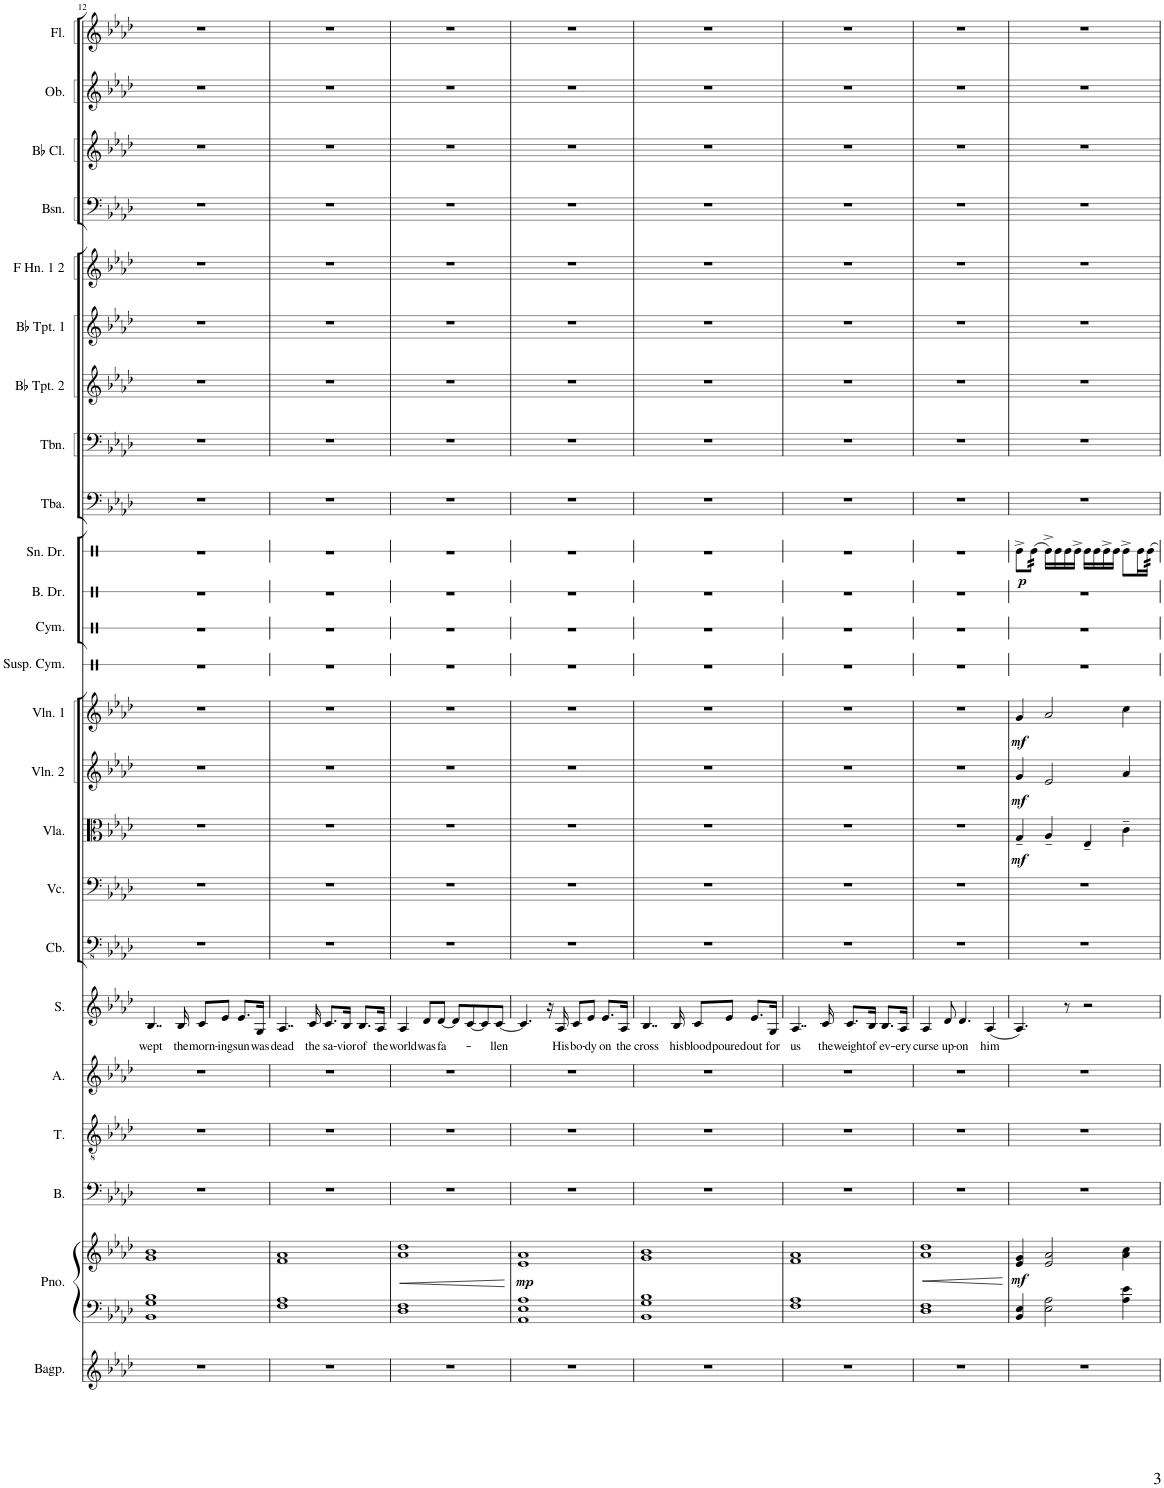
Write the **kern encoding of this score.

**kern	**kern	**kern	**dynam	**kern	**kern	**kern	**kern	**text	**kern	**kern	**kern	**dynam	**kern	**dynam	**kern	**dynam	**kern	**kern	**kern	**kern	**dynam	**kern	**kern	**kern	**kern	**kern	**kern	**kern	**kern	**kern
*part24	*part23	*part23	*part23	*part22	*part21	*part20	*part19	*part19	*part18	*part17	*part16	*part16	*part15	*part15	*part14	*part14	*part13	*part12	*part11	*part10	*part10	*part9	*part8	*part7	*part6	*part5	*part4	*part3	*part2	*part1
*staff25	*staff24	*staff23	*staff23/24	*staff22	*staff21	*staff20	*staff19	*staff19	*staff18	*staff17	*staff16	*staff16	*staff15	*staff15	*staff14	*staff14	*staff13	*staff12	*staff11	*staff10	*staff10	*staff9	*staff8	*staff7	*staff6	*staff5	*staff4	*staff3	*staff2	*staff1
*I"Bagpipe	*I"Piano	*	*	*I"Bass	*I"Tenor	*I"Alto	*I"Soprano	*	*I"Contrabass	*I"Violoncello	*I"Viola	*	*I"Violin 2	*	*I"Violin 1	*	*I"Suspended Cymbal	*I"Cymbal	*I"Bass Drum	*I"Snare Drum	*	*I"Tuba	*I"Trombone	*I"Bb Trumpet 2	*I"Bb Trumpet 1	*I"F Horn 1 &amp; 2	*I"Bassoon	*I"Bb Clarinet	*I"Oboe	*I"Flute
*I'Bagp.	*I'Pno.	*	*	*I'B.	*I'T.	*I'A.	*I'S.	*	*I'Cb.	*I'Vc.	*I'Vla.	*	*I'Vln. 2	*	*I'Vln. 1	*	*I'Susp. Cym.	*I'Cym.	*I'B. Dr.	*I'Sn. Dr.	*	*I'Tba.	*I'Tbn.	*I'Bb Tpt. 2	*I'Bb Tpt. 1	*I'F Hn. 1 2	*I'Bsn.	*I'Bb Cl.	*I'Ob.	*I'Fl.
!!LO:PB:g=z
*clefG2	*clefF4	*clefG2	*	*clefF4	*clefGv2	*clefG2	*clefG2	*	*clefFv4	*clefF4	*clefC3	*	*clefG2	*	*clefG2	*	*clefX	*clefX	*clefX	*clefX	*	*clefF4	*clefF4	*clefG2	*clefG2	*clefG2	*clefF4	*clefG2	*clefG2	*clefG2
*	*	*	*	*	*	*	*	*	*ITrd7c12	*	*	*	*	*	*	*	*	*	*	*	*	*	*	*ITrd1c2	*ITrd1c2	*ITrd4c7	*	*ITrd1c2	*	*
*k[b-e-a-d-]	*k[b-e-a-d-]	*k[b-e-a-d-]	*	*k[b-e-a-d-]	*k[b-e-a-d-]	*k[b-e-a-d-]	*k[b-e-a-d-]	*	*k[b-e-a-d-]	*k[b-e-a-d-]	*k[b-e-a-d-]	*	*k[b-e-a-d-]	*	*k[b-e-a-d-]	*	*k[]	*k[]	*k[]	*k[]	*	*k[b-e-a-d-]	*k[b-e-a-d-]	*k[b-e-a-d-]	*k[b-e-a-d-]	*k[b-e-a-d-]	*k[b-e-a-d-]	*k[b-e-a-d-]	*k[b-e-a-d-]	*k[b-e-a-d-]
*M4/4	*M4/4	*M4/4	*	*M4/4	*M4/4	*M4/4	*M4/4	*	*M4/4	*M4/4	*M4/4	*	*M4/4	*	*M4/4	*	*M4/4	*M4/4	*M4/4	*M4/4	*	*M4/4	*M4/4	*M4/4	*M4/4	*M4/4	*M4/4	*M4/4	*M4/4	*M4/4
=12	=12	=12	=12	=12	=12	=12	=12	=12	=12	=12	=12	=12	=12	=12	=12	=12	=12	=12	=12	=12	=12	=12	=12	=12	=12	=12	=12	=12	=12	=12
!	!	!	!	!	!	!	!	!LO:LY:b	!	!	!	!	!	!	!	!	!	!	!	!	!	!	!	!	!	!	!	!	!	!
1r	1BB- 1G 1B-	1g 1b-	.	1r	1r	1r	4..B-/	wept	1r	1r	1r	.	1r	.	1r	.	1r	1r	1r	1r	.	1r	1r	1r	1r	1r	1r	1r	1r	1r
!	!	!	!	!	!	!	!	!LO:LY:b	!	!	!	!	!	!	!	!	!	!	!	!	!	!	!	!	!	!	!	!	!	!
.	.	.	.	.	.	.	16B-/	the	.	.	.	.	.	.	.	.	.	.	.	.	.	.	.	.	.	.	.	.	.	.
!	!	!	!	!	!	!	!	!LO:LY:b	!	!	!	!	!	!	!	!	!	!	!	!	!	!	!	!	!	!	!	!	!	!
.	.	.	.	.	.	.	8c/L	morn-	.	.	.	.	.	.	.	.	.	.	.	.	.	.	.	.	.	.	.	.	.	.
!	!	!	!	!	!	!	!	!LO:LY:b	!	!	!	!	!	!	!	!	!	!	!	!	!	!	!	!	!	!	!	!	!	!
.	.	.	.	.	.	.	8e-/J	-ing	.	.	.	.	.	.	.	.	.	.	.	.	.	.	.	.	.	.	.	.	.	.
!	!	!	!	!	!	!	!	!LO:LY:b	!	!	!	!	!	!	!	!	!	!	!	!	!	!	!	!	!	!	!	!	!	!
.	.	.	.	.	.	.	8.e-/L	sun	.	.	.	.	.	.	.	.	.	.	.	.	.	.	.	.	.	.	.	.	.	.
!	!	!	!	!	!	!	!	!LO:LY:b	!	!	!	!	!	!	!	!	!	!	!	!	!	!	!	!	!	!	!	!	!	!
.	.	.	.	.	.	.	16G/Jk	was	.	.	.	.	.	.	.	.	.	.	.	.	.	.	.	.	.	.	.	.	.	.
=13	=13	=13	=13	=13	=13	=13	=13	=13	=13	=13	=13	=13	=13	=13	=13	=13	=13	=13	=13	=13	=13	=13	=13	=13	=13	=13	=13	=13	=13	=13
!	!	!	!	!	!	!	!	!LO:LY:b	!	!	!	!	!	!	!	!	!	!	!	!	!	!	!	!	!	!	!	!	!	!
1r	1F 1A-	1f 1a-	.	1r	1r	1r	4..A-/	dead	1r	1r	1r	.	1r	.	1r	.	1r	1r	1r	1r	.	1r	1r	1r	1r	1r	1r	1r	1r	1r
!	!	!	!	!	!	!	!	!LO:LY:b	!	!	!	!	!	!	!	!	!	!	!	!	!	!	!	!	!	!	!	!	!	!
.	.	.	.	.	.	.	16c/	the	.	.	.	.	.	.	.	.	.	.	.	.	.	.	.	.	.	.	.	.	.	.
!	!	!	!	!	!	!	!	!LO:LY:b	!	!	!	!	!	!	!	!	!	!	!	!	!	!	!	!	!	!	!	!	!	!
.	.	.	.	.	.	.	8.c/L	sa-	.	.	.	.	.	.	.	.	.	.	.	.	.	.	.	.	.	.	.	.	.	.
!	!	!	!	!	!	!	!	!LO:LY:b	!	!	!	!	!	!	!	!	!	!	!	!	!	!	!	!	!	!	!	!	!	!
.	.	.	.	.	.	.	16B-/Jk	-vior	.	.	.	.	.	.	.	.	.	.	.	.	.	.	.	.	.	.	.	.	.	.
!	!	!	!	!	!	!	!	!LO:LY:b	!	!	!	!	!	!	!	!	!	!	!	!	!	!	!	!	!	!	!	!	!	!
.	.	.	.	.	.	.	8.B-/L	of	.	.	.	.	.	.	.	.	.	.	.	.	.	.	.	.	.	.	.	.	.	.
!	!	!	!	!	!	!	!	!LO:LY:b	!	!	!	!	!	!	!	!	!	!	!	!	!	!	!	!	!	!	!	!	!	!
.	.	.	.	.	.	.	16A-/Jk	the	.	.	.	.	.	.	.	.	.	.	.	.	.	.	.	.	.	.	.	.	.	.
=14	=14	=14	=14	=14	=14	=14	=14	=14	=14	=14	=14	=14	=14	=14	=14	=14	=14	=14	=14	=14	=14	=14	=14	=14	=14	=14	=14	=14	=14	=14
!	!	!	!LO:HP:b	!	!	!	!	!LO:LY:b	!	!	!	!	!	!	!	!	!	!	!	!	!	!	!	!	!	!	!	!	!	!
1r	1D- 1F	1a- 1dd-	<	1r	1r	1r	4A-/	world	1r	1r	1r	.	1r	.	1r	.	1r	1r	1r	1r	.	1r	1r	1r	1r	1r	1r	1r	1r	1r
!	!	!	!	!	!	!	!	!LO:LY:b	!	!	!	!	!	!	!	!	!	!	!	!	!	!	!	!	!	!	!	!	!	!
.	.	.	.	.	.	.	8d-/L	was	.	.	.	.	.	.	.	.	.	.	.	.	.	.	.	.	.	.	.	.	.	.
!	!	!	!	!	!	!	!	!LO:LY:b	!	!	!	!	!	!	!	!	!	!	!	!	!	!	!	!	!	!	!	!	!	!
.	.	.	.	.	.	.	[8d-/J	fa-	.	.	.	.	.	.	.	.	.	.	.	.	.	.	.	.	.	.	.	.	.	.
.	.	.	.	.	.	.	8d-/L]	.	.	.	.	.	.	.	.	.	.	.	.	.	.	.	.	.	.	.	.	.	.	.
.	.	.	.	.	.	.	[8c/	.	.	.	.	.	.	.	.	.	.	.	.	.	.	.	.	.	.	.	.	.	.	.
.	.	.	.	.	.	.	8c/]	.	.	.	.	.	.	.	.	.	.	.	.	.	.	.	.	.	.	.	.	.	.	.
!	!	!	!	!	!	!	!	!LO:LY:b	!	!	!	!	!	!	!	!	!	!	!	!	!	!	!	!	!	!	!	!	!	!
.	.	.	.	.	.	.	[8c/J	-llen	.	.	.	.	.	.	.	.	.	.	.	.	.	.	.	.	.	.	.	.	.	.
.	.	.	[	.	.	.	.	.	.	.	.	.	.	.	.	.	.	.	.	.	.	.	.	.	.	.	.	.	.	.
=15	=15	=15	=15	=15	=15	=15	=15	=15	=15	=15	=15	=15	=15	=15	=15	=15	=15	=15	=15	=15	=15	=15	=15	=15	=15	=15	=15	=15	=15	=15
!	!	!	!LO:DY:b	!	!	!	!	!	!	!	!	!	!	!	!	!	!	!	!	!	!	!	!	!	!	!	!	!	!	!
1r	1AA- 1E- 1A-	1e- 1a-	mp	1r	1r	1r	4.c/]	.	1r	1r	1r	.	1r	.	1r	.	1r	1r	1r	1r	.	1r	1r	1r	1r	1r	1r	1r	1r	1r
.	.	.	.	.	.	.	16r	.	.	.	.	.	.	.	.	.	.	.	.	.	.	.	.	.	.	.	.	.	.	.
!	!	!	!	!	!	!	!	!LO:LY:b	!	!	!	!	!	!	!	!	!	!	!	!	!	!	!	!	!	!	!	!	!	!
.	.	.	.	.	.	.	16A-/	His	.	.	.	.	.	.	.	.	.	.	.	.	.	.	.	.	.	.	.	.	.	.
!	!	!	!	!	!	!	!	!LO:LY:b	!	!	!	!	!	!	!	!	!	!	!	!	!	!	!	!	!	!	!	!	!	!
.	.	.	.	.	.	.	8c/L	bo-	.	.	.	.	.	.	.	.	.	.	.	.	.	.	.	.	.	.	.	.	.	.
!	!	!	!	!	!	!	!	!LO:LY:b	!	!	!	!	!	!	!	!	!	!	!	!	!	!	!	!	!	!	!	!	!	!
.	.	.	.	.	.	.	8e-/J	-dy	.	.	.	.	.	.	.	.	.	.	.	.	.	.	.	.	.	.	.	.	.	.
!	!	!	!	!	!	!	!	!LO:LY:b	!	!	!	!	!	!	!	!	!	!	!	!	!	!	!	!	!	!	!	!	!	!
.	.	.	.	.	.	.	8.e-/L	on	.	.	.	.	.	.	.	.	.	.	.	.	.	.	.	.	.	.	.	.	.	.
!	!	!	!	!	!	!	!	!LO:LY:b	!	!	!	!	!	!	!	!	!	!	!	!	!	!	!	!	!	!	!	!	!	!
.	.	.	.	.	.	.	16A-/Jk	the	.	.	.	.	.	.	.	.	.	.	.	.	.	.	.	.	.	.	.	.	.	.
=16	=16	=16	=16	=16	=16	=16	=16	=16	=16	=16	=16	=16	=16	=16	=16	=16	=16	=16	=16	=16	=16	=16	=16	=16	=16	=16	=16	=16	=16	=16
!	!	!	!	!	!	!	!	!LO:LY:b	!	!	!	!	!	!	!	!	!	!	!	!	!	!	!	!	!	!	!	!	!	!
1r	1BB- 1G 1B-	1g 1b-	.	1r	1r	1r	4..B-/	cross	1r	1r	1r	.	1r	.	1r	.	1r	1r	1r	1r	.	1r	1r	1r	1r	1r	1r	1r	1r	1r
!	!	!	!	!	!	!	!	!LO:LY:b	!	!	!	!	!	!	!	!	!	!	!	!	!	!	!	!	!	!	!	!	!	!
.	.	.	.	.	.	.	16B-/	his	.	.	.	.	.	.	.	.	.	.	.	.	.	.	.	.	.	.	.	.	.	.
!	!	!	!	!	!	!	!	!LO:LY:b	!	!	!	!	!	!	!	!	!	!	!	!	!	!	!	!	!	!	!	!	!	!
.	.	.	.	.	.	.	8c/L	blood	.	.	.	.	.	.	.	.	.	.	.	.	.	.	.	.	.	.	.	.	.	.
!	!	!	!	!	!	!	!	!LO:LY:b	!	!	!	!	!	!	!	!	!	!	!	!	!	!	!	!	!	!	!	!	!	!
.	.	.	.	.	.	.	8e-/J	poured	.	.	.	.	.	.	.	.	.	.	.	.	.	.	.	.	.	.	.	.	.	.
!	!	!	!	!	!	!	!	!LO:LY:b	!	!	!	!	!	!	!	!	!	!	!	!	!	!	!	!	!	!	!	!	!	!
.	.	.	.	.	.	.	8.e-/L	out	.	.	.	.	.	.	.	.	.	.	.	.	.	.	.	.	.	.	.	.	.	.
!	!	!	!	!	!	!	!	!LO:LY:b	!	!	!	!	!	!	!	!	!	!	!	!	!	!	!	!	!	!	!	!	!	!
.	.	.	.	.	.	.	16G/Jk	for	.	.	.	.	.	.	.	.	.	.	.	.	.	.	.	.	.	.	.	.	.	.
=17	=17	=17	=17	=17	=17	=17	=17	=17	=17	=17	=17	=17	=17	=17	=17	=17	=17	=17	=17	=17	=17	=17	=17	=17	=17	=17	=17	=17	=17	=17
!	!	!	!	!	!	!	!	!LO:LY:b	!	!	!	!	!	!	!	!	!	!	!	!	!	!	!	!	!	!	!	!	!	!
1r	1F 1A-	1f 1a-	.	1r	1r	1r	4..A-/	us	1r	1r	1r	.	1r	.	1r	.	1r	1r	1r	1r	.	1r	1r	1r	1r	1r	1r	1r	1r	1r
!	!	!	!	!	!	!	!	!LO:LY:b	!	!	!	!	!	!	!	!	!	!	!	!	!	!	!	!	!	!	!	!	!	!
.	.	.	.	.	.	.	16c/	the	.	.	.	.	.	.	.	.	.	.	.	.	.	.	.	.	.	.	.	.	.	.
!	!	!	!	!	!	!	!	!LO:LY:b	!	!	!	!	!	!	!	!	!	!	!	!	!	!	!	!	!	!	!	!	!	!
.	.	.	.	.	.	.	8.c/L	weight	.	.	.	.	.	.	.	.	.	.	.	.	.	.	.	.	.	.	.	.	.	.
!	!	!	!	!	!	!	!	!LO:LY:b	!	!	!	!	!	!	!	!	!	!	!	!	!	!	!	!	!	!	!	!	!	!
.	.	.	.	.	.	.	16B-/Jk	of	.	.	.	.	.	.	.	.	.	.	.	.	.	.	.	.	.	.	.	.	.	.
!	!	!	!	!	!	!	!	!LO:LY:b	!	!	!	!	!	!	!	!	!	!	!	!	!	!	!	!	!	!	!	!	!	!
.	.	.	.	.	.	.	8.B-/L	ev-	.	.	.	.	.	.	.	.	.	.	.	.	.	.	.	.	.	.	.	.	.	.
!	!	!	!	!	!	!	!	!LO:LY:b	!	!	!	!	!	!	!	!	!	!	!	!	!	!	!	!	!	!	!	!	!	!
.	.	.	.	.	.	.	16A-/Jk	-ery	.	.	.	.	.	.	.	.	.	.	.	.	.	.	.	.	.	.	.	.	.	.
=18	=18	=18	=18	=18	=18	=18	=18	=18	=18	=18	=18	=18	=18	=18	=18	=18	=18	=18	=18	=18	=18	=18	=18	=18	=18	=18	=18	=18	=18	=18
!	!	!	!LO:HP:b	!	!	!	!	!LO:LY:b	!	!	!	!	!	!	!	!	!	!	!	!	!	!	!	!	!	!	!	!	!	!
1r	1D- 1F	1a- 1dd-	<	1r	1r	1r	4A-/	curse	1r	1r	1r	.	1r	.	1r	.	1r	1r	1r	1r	.	1r	1r	1r	1r	1r	1r	1r	1r	1r
!	!	!	!	!	!	!	!	!LO:LY:b	!	!	!	!	!	!	!	!	!	!	!	!	!	!	!	!	!	!	!	!	!	!
.	.	.	.	.	.	.	8d-/	up-	.	.	.	.	.	.	.	.	.	.	.	.	.	.	.	.	.	.	.	.	.	.
!	!	!	!	!	!	!	!	!LO:LY:b	!	!	!	!	!	!	!	!	!	!	!	!	!	!	!	!	!	!	!	!	!	!
.	.	.	.	.	.	.	4.d-/	-on	.	.	.	.	.	.	.	.	.	.	.	.	.	.	.	.	.	.	.	.	.	.
!	!	!	!	!	!	!	!	!LO:LY:b	!	!	!	!	!	!	!	!	!	!	!	!	!	!	!	!	!	!	!	!	!	!
.	.	.	.	.	.	.	(4A-/	him	.	.	.	.	.	.	.	.	.	.	.	.	.	.	.	.	.	.	.	.	.	.
.	.	.	[	.	.	.	.	.	.	.	.	.	.	.	.	.	.	.	.	.	.	.	.	.	.	.	.	.	.	.
=19	=19	=19	=19	=19	=19	=19	=19	=19	=19	=19	=19	=19	=19	=19	=19	=19	=19	=19	=19	=19	=19	=19	=19	=19	=19	=19	=19	=19	=19	=19
!	!	!	!LO:DY:b	!	!	!	!	!	!	!	!	!LO:DY:b	!	!LO:DY:b	!	!LO:DY:b	!	!	!	!	!LO:DY:b	!	!	!	!	!	!	!	!	!
1r	4BB-/ 4E-/	4e-/ 4g/	mf	1r	1r	1r	4.A-/)	.	1r	1r	4G~/	mf	4g/	mf	4g/	mf	1r	1r	1r	8Re^\L	p	1r	1r	1r	1r	1r	1r	1r	1r	1r
*	*	*	*	*	*	*	*	*	*	*	*	*	*	*	*	*	*	*	*	*tremolo	*	*	*	*	*	*	*	*	*	*
.	.	.	.	.	.	.	.	.	.	.	.	.	.	.	.	.	.	.	.	(32Re\	.	.	.	.	.	.	.	.	.	.
.	.	.	.	.	.	.	.	.	.	.	.	.	.	.	.	.	.	.	.	(32Re\	.	.	.	.	.	.	.	.	.	.
.	.	.	.	.	.	.	.	.	.	.	.	.	.	.	.	.	.	.	.	(32Re\	.	.	.	.	.	.	.	.	.	.
.	.	.	.	.	.	.	.	.	.	.	.	.	.	.	.	.	.	.	.	(32Re\JJJ	.	.	.	.	.	.	.	.	.	.
*	*	*	*	*	*	*	*	*	*	*	*	*	*	*	*	*	*	*	*	*Xtremolo	*	*	*	*	*	*	*	*	*	*
.	2E-\ 2A-\	2e-/ 2a-/	.	.	.	.	.	.	.	.	4A-~/	.	2e-/	.	2a-/	.	.	.	.	16Re^\LL)	.	.	.	.	.	.	.	.	.	.
.	.	.	.	.	.	.	.	.	.	.	.	.	.	.	.	.	.	.	.	16Re\	.	.	.	.	.	.	.	.	.	.
.	.	.	.	.	.	.	8r	.	.	.	.	.	.	.	.	.	.	.	.	16Re\	.	.	.	.	.	.	.	.	.	.
.	.	.	.	.	.	.	.	.	.	.	.	.	.	.	.	.	.	.	.	16Re^\JJ	.	.	.	.	.	.	.	.	.	.
.	.	.	.	.	.	.	2r	.	.	.	4E-~/	.	.	.	.	.	.	.	.	16Re\LL	.	.	.	.	.	.	.	.	.	.
.	.	.	.	.	.	.	.	.	.	.	.	.	.	.	.	.	.	.	.	16Re\	.	.	.	.	.	.	.	.	.	.
.	.	.	.	.	.	.	.	.	.	.	.	.	.	.	.	.	.	.	.	16Re^\	.	.	.	.	.	.	.	.	.	.
.	.	.	.	.	.	.	.	.	.	.	.	.	.	.	.	.	.	.	.	16Re\JJ	.	.	.	.	.	.	.	.	.	.
.	4A-\ 4e-\	4a-\ 4cc\	.	.	.	.	.	.	.	.	4c~\	.	4a-/	.	4cc\	.	.	.	.	8Re^\L	.	.	.	.	.	.	.	.	.	.
.	.	.	.	.	.	.	.	.	.	.	.	.	.	.	.	.	.	.	.	16Re\L	.	.	.	.	.	.	.	.	.	.
*	*	*	*	*	*	*	*	*	*	*	*	*	*	*	*	*	*	*	*	*tremolo	*	*	*	*	*	*	*	*	*	*
.	.	.	.	.	.	.	.	.	.	.	.	.	.	.	.	.	.	.	.	64Re\	.	.	.	.	.	.	.	.	.	.
.	.	.	.	.	.	.	.	.	.	.	.	.	.	.	.	.	.	.	.	64Re\	.	.	.	.	.	.	.	.	.	.
.	.	.	.	.	.	.	.	.	.	.	.	.	.	.	.	.	.	.	.	64Re\	.	.	.	.	.	.	.	.	.	.
.	.	.	.	.	.	.	.	.	.	.	.	.	.	.	.	.	.	.	.	64Re\JJJJ	.	.	.	.	.	.	.	.	.	.
*	*	*	*	*	*	*	*	*	*	*	*	*	*	*	*	*	*	*	*	*Xtremolo	*	*	*	*	*	*	*	*	*	*
=	=	=	=	=	=	=	=	=	=	=	=	=	=	=	=	=	=	=	=	=	=	=	=	=	=	=	=	=	=	=
*-	*-	*-	*-	*-	*-	*-	*-	*-	*-	*-	*-	*-	*-	*-	*-	*-	*-	*-	*-	*-	*-	*-	*-	*-	*-	*-	*-	*-	*-	*-
